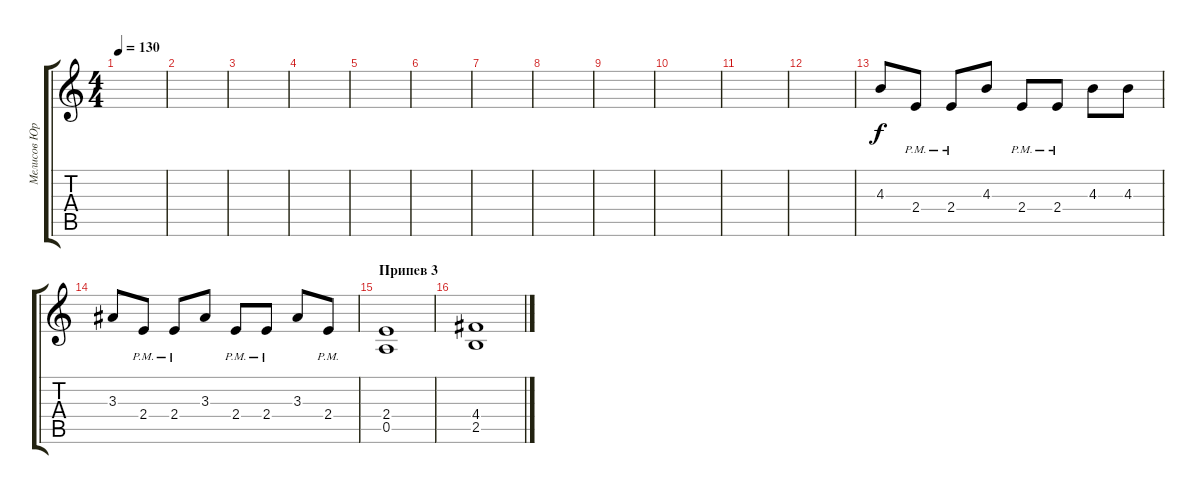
\track ("Мелисов Юрий" "Мелисов Юр") {instrument distortionguitar}
\staff {score tabs}
\tuning (E4 B3 G3 D3 A2 E2) {hide}
\ts (4 4)
\tempo 130
\clef g2
\ks c
|
|
|
|
|
|
|
|
|
|
|
|
4.3.8 2.4{pm}.8 2.4{pm}.8 4.3.8 2.4{pm}.8 2.4{pm}.8 4.3.8 4.3.8 |
3.3.8 2.4{pm}.8 2.4{pm}.8 3.3.8 2.4{pm}.8 2.4{pm}.8 3.3.8 2.4{pm}.8 |
\section ("" "Припев 3")
(2.4 0.5).1 |
(4.4 2.5).1
